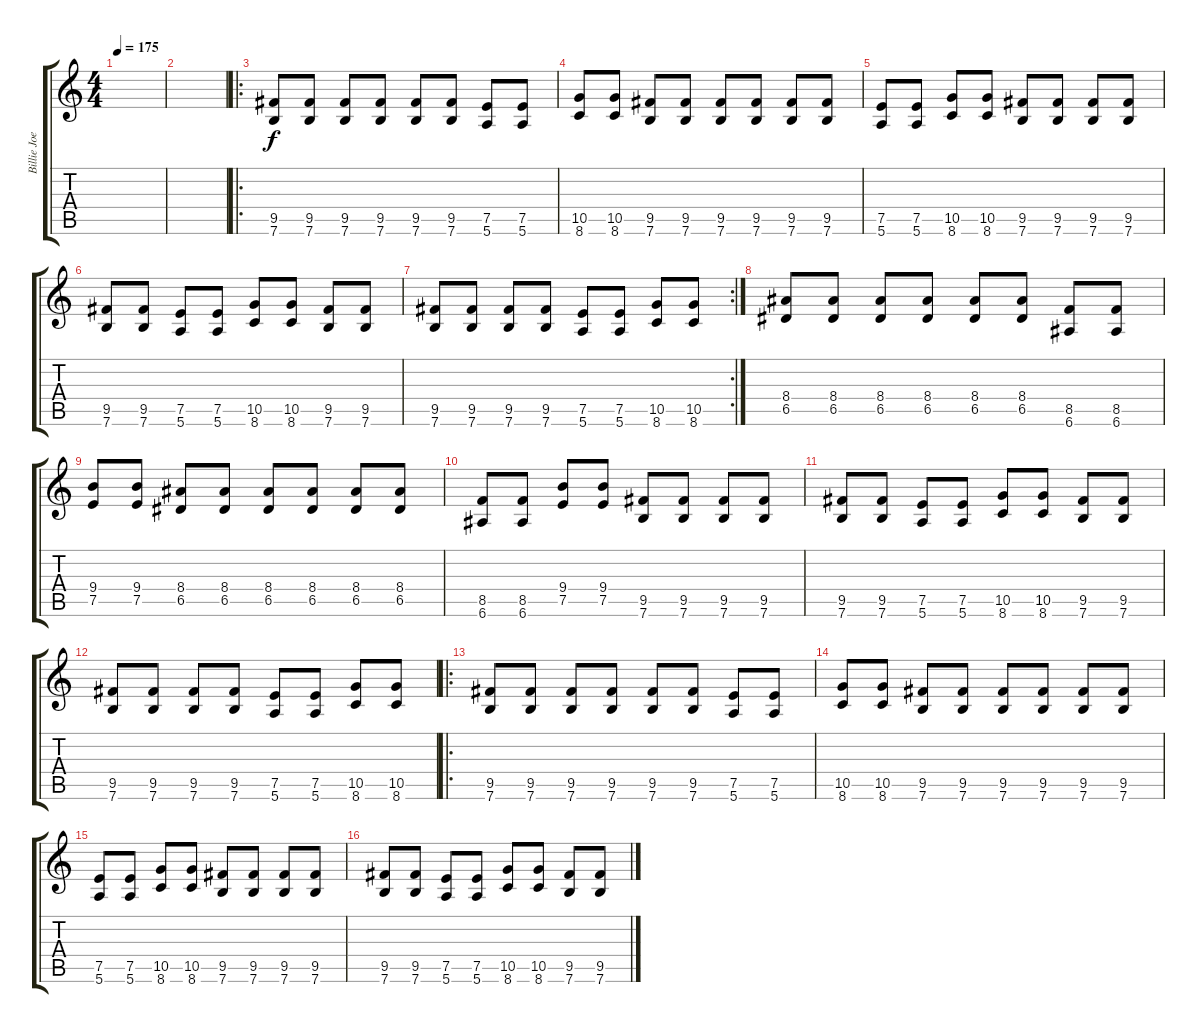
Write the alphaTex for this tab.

\track ("Billie Joe" "Billie Joe") {instrument distortionguitar}
\staff {score tabs}
\tuning (E4 B3 G3 D3 A2 E2) {hide}
\ts (4 4)
\tempo 175
\clef g2
\ks c
|
|
\ro
(9.5 7.6).8 (9.5 7.6).8 (9.5 7.6).8 (9.5 7.6).8 (9.5 7.6).8 (9.5 7.6).8 (7.5 5.6).8 (7.5 5.6).8 |
(10.5 8.6).8 (10.5 8.6).8 (9.5 7.6).8 (9.5 7.6).8 (9.5 7.6).8 (9.5 7.6).8 (9.5 7.6).8 (9.5 7.6).8 |
(7.5 5.6).8 (7.5 5.6).8 (10.5 8.6).8 (10.5 8.6).8 (9.5 7.6).8 (9.5 7.6).8 (9.5 7.6).8 (9.5 7.6).8 |
(9.5 7.6).8 (9.5 7.6).8 (7.5 5.6).8 (7.5 5.6).8 (10.5 8.6).8 (10.5 8.6).8 (9.5 7.6).8 (9.5 7.6).8 |
\rc 2
(9.5 7.6).8 (9.5 7.6).8 (9.5 7.6).8 (9.5 7.6).8 (7.5 5.6).8 (7.5 5.6).8 (10.5 8.6).8 (10.5 8.6).8 |
(8.4 6.5).8 (8.4 6.5).8 (8.4 6.5).8 (8.4 6.5).8 (8.4 6.5).8 (8.4 6.5).8 (8.5 6.6).8 (8.5 6.6).8 |
(9.4 7.5).8 (9.4 7.5).8 (8.4 6.5).8 (8.4 6.5).8 (8.4 6.5).8 (8.4 6.5).8 (8.4 6.5).8 (8.4 6.5).8 |
(8.5 6.6).8 (8.5 6.6).8 (9.4 7.5).8 (9.4 7.5).8 (9.5 7.6).8 (9.5 7.6).8 (9.5 7.6).8 (9.5 7.6).8 |
(9.5 7.6).8 (9.5 7.6).8 (7.5 5.6).8 (7.5 5.6).8 (10.5 8.6).8 (10.5 8.6).8 (9.5 7.6).8 (9.5 7.6).8 |
(9.5 7.6).8 (9.5 7.6).8 (9.5 7.6).8 (9.5 7.6).8 (7.5 5.6).8 (7.5 5.6).8 (10.5 8.6).8 (10.5 8.6).8 |
\ro
(9.5 7.6).8 (9.5 7.6).8 (9.5 7.6).8 (9.5 7.6).8 (9.5 7.6).8 (9.5 7.6).8 (7.5 5.6).8 (7.5 5.6).8 |
(10.5 8.6).8 (10.5 8.6).8 (9.5 7.6).8 (9.5 7.6).8 (9.5 7.6).8 (9.5 7.6).8 (9.5 7.6).8 (9.5 7.6).8 |
(7.5 5.6).8 (7.5 5.6).8 (10.5 8.6).8 (10.5 8.6).8 (9.5 7.6).8 (9.5 7.6).8 (9.5 7.6).8 (9.5 7.6).8 |
(9.5 7.6).8 (9.5 7.6).8 (7.5 5.6).8 (7.5 5.6).8 (10.5 8.6).8 (10.5 8.6).8 (9.5 7.6).8 (9.5 7.6).8
